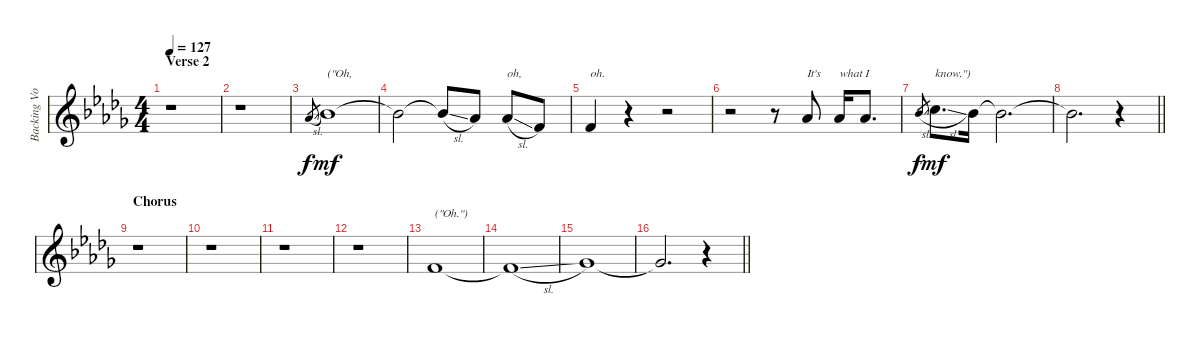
\track ("Backing Vocals 3" "Backing Vo") {instrument lead6voice}
\staff {score}
\tuning (E4 B3 G3 D3 A2 E2) {hide}
\ts (4 4)
\section ("" "Verse 2")
\tempo 127
\clef g2
\ks bbminor
r.1{dy mf} |
r.1 |
4.1{sl}.8{gr dy f} 6.1.1{txt "(\"Oh," dy mf} |
6.1{t}.2 6.1{sl t}.8 4.1.8 4.1{sl}.8{txt "oh,"} 1.1.8 |
6.2.4{txt "oh."} r.4 r.2 |
r.2 r.8 4.1.8{txt "It's"} 4.1.16{txt "what"} 4.1.8{d txt "I"} |
6.1{sl}.8{gr dy f} 8.1{sl}.8{d txt "know.\")" dy mf} 6.1.16 6.1{t}.2{d} |
\barLineRight lightlight
6.1{t}.2{d} r.4 |
\section ("" "Chorus")
r.1 |
r.1 |
r.1 |
r.1 |
6.2.1{txt "(\"Oh.\")"} |
6.2{sl t}.1 |
7.2.1 |
\barLineRight lightlight
7.2{t}.2{d} r.4
